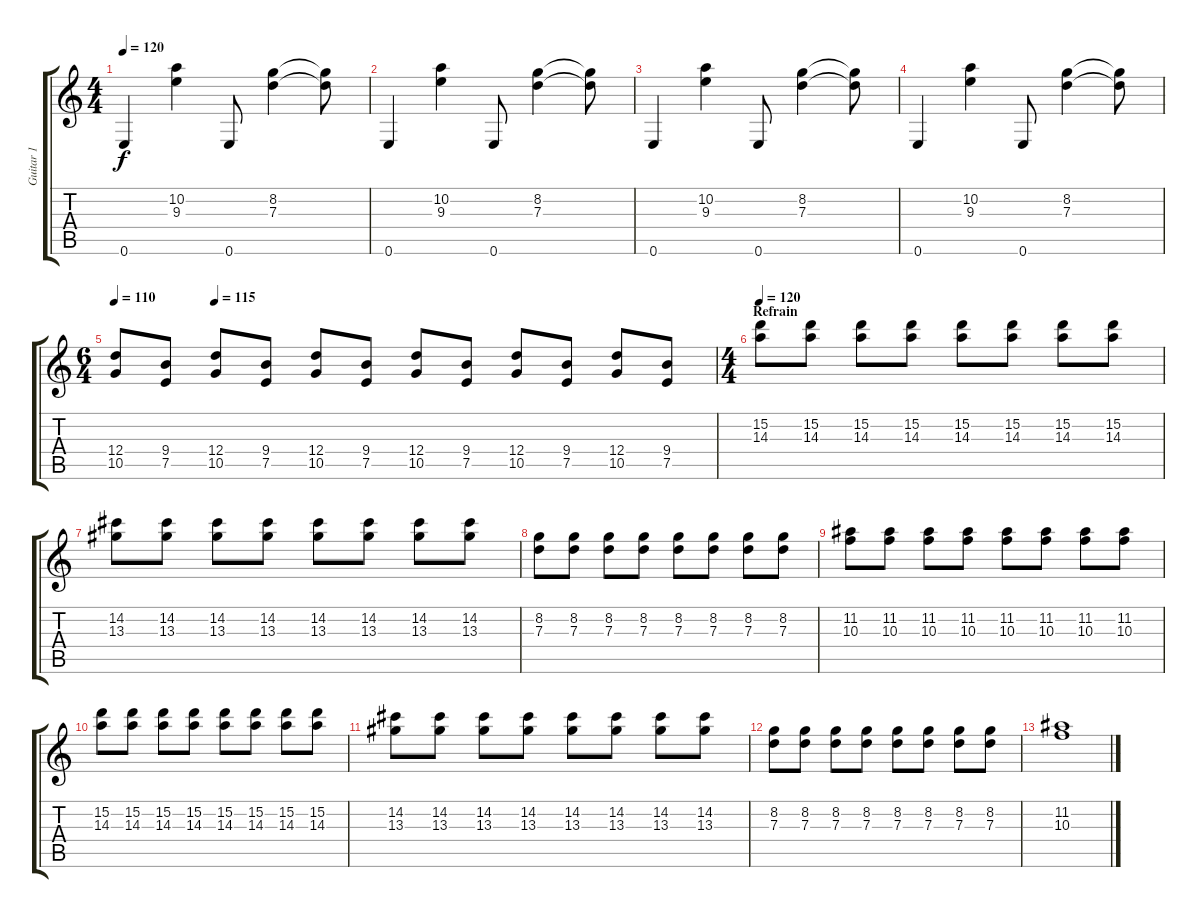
\track ("Guitar 1" "Guitar 1") {instrument overdrivenguitar}
\staff {score tabs}
\tuning (E4 B3 G3 D3 A2 E2) {hide}
\ts (4 4)
\tempo 120
\clef g2
\ks c
0.6.4{dy f} (10.2 9.3).4 0.6.8 (8.2 7.3).4 (8.2{t} 7.3{t}).8 |
0.6.4 (10.2 9.3).4 0.6.8 (8.2 7.3).4 (8.2{t} 7.3{t}).8 |
0.6.4 (10.2 9.3).4 0.6.8 (8.2 7.3).4 (8.2{t} 7.3{t}).8 |
0.6.4 (10.2 9.3).4 0.6.8 (8.2 7.3).4 (8.2{t} 7.3{t}).8 |
\ts (6 4)
\section ("" "")
\tempo 110
\tempo (115 0.16666666666666666)
(12.4 10.5).8{volume 8} (9.4 7.5).8 (12.4 10.5).8 (9.4 7.5).8 (12.4 10.5).8 (9.4 7.5).8 (12.4 10.5).8 (9.4 7.5).8 (12.4 10.5).8 (9.4 7.5).8 (12.4 10.5).8 (9.4 7.5).8 |
\ts (4 4)
\section ("" "Refrain")
\tempo 120
(15.2 14.3).8{volume 11} (15.2 14.3).8 (15.2 14.3).8 (15.2 14.3).8 (15.2 14.3).8 (15.2 14.3).8 (15.2 14.3).8 (15.2 14.3).8 |
(14.2 13.3).8 (14.2 13.3).8 (14.2 13.3).8 (14.2 13.3).8 (14.2 13.3).8 (14.2 13.3).8 (14.2 13.3).8 (14.2 13.3).8 |
(8.2 7.3).8 (8.2 7.3).8 (8.2 7.3).8 (8.2 7.3).8 (8.2 7.3).8 (8.2 7.3).8 (8.2 7.3).8 (8.2 7.3).8 |
(11.2 10.3).8 (11.2 10.3).8 (11.2 10.3).8 (11.2 10.3).8 (11.2 10.3).8 (11.2 10.3).8 (11.2 10.3).8 (11.2 10.3).8 |
(15.2 14.3).8 (15.2 14.3).8 (15.2 14.3).8 (15.2 14.3).8 (15.2 14.3).8 (15.2 14.3).8 (15.2 14.3).8 (15.2 14.3).8 |
(14.2 13.3).8 (14.2 13.3).8 (14.2 13.3).8 (14.2 13.3).8 (14.2 13.3).8 (14.2 13.3).8 (14.2 13.3).8 (14.2 13.3).8 |
(8.2 7.3).8 (8.2 7.3).8 (8.2 7.3).8 (8.2 7.3).8 (8.2 7.3).8 (8.2 7.3).8 (8.2 7.3).8 (8.2 7.3).8 |
(11.2 10.3).1{volume 8}
